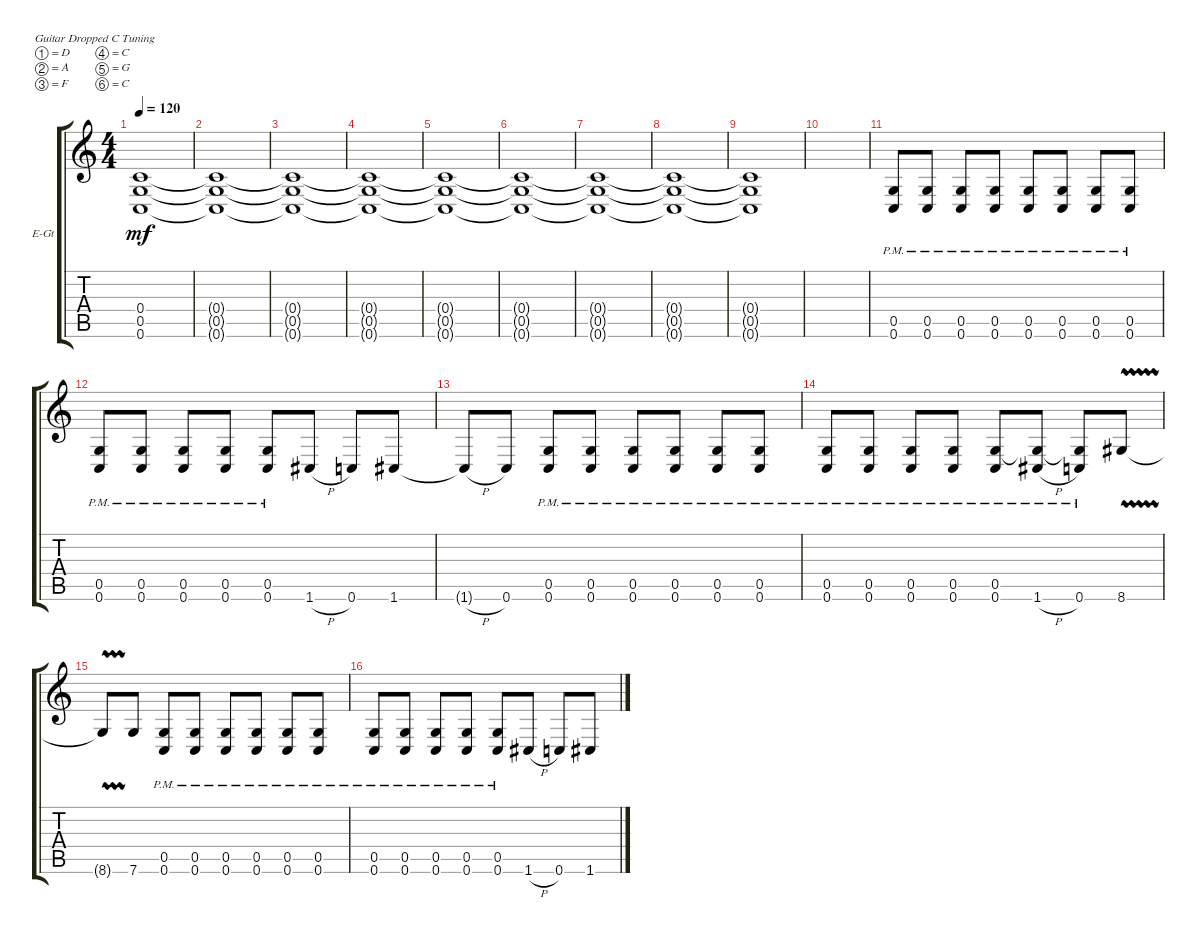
\defaultSystemsLayout 4
\bracketExtendMode groupsimilarinstruments
\firstSystemTrackNameOrientation horizontal
\otherSystemsTrackNameOrientation horizontal
\track ("Electric Guitar" "E-Gt") {instrument distortionguitar}
\staff {score tabs}
\tuning (D4 A3 F3 C3 G2 C2)
\ts (4 4)
\tempo 120
\clef g2
\ks c
(0.6 0.5 0.4).1{dy mf} |
(0.6{t} 0.5{t} 0.4{t}).1 |
(0.4{t} 0.5{t} 0.6{t}).1 |
(0.6{t} 0.5{t} 0.4{t}).1 |
(0.6{t} 0.5{t} 0.4{t}).1 |
(0.5{t} 0.6{t} 0.4{t}).1 |
(0.6{t} 0.5{t} 0.4{t}).1 |
(0.4{t} 0.5{t} 0.6{t}).1 |
(0.6{t} 0.5{t} 0.4{t}).1 |
|
(0.6{pm} 0.5{pm}).8 (0.5{pm} 0.6{pm}).8 (0.6{pm} 0.5{pm}).8 (0.5{pm} 0.6{pm}).8 (0.6{pm} 0.5{pm}).8 (0.5{pm} 0.6{pm}).8 (0.6{pm} 0.5{pm}).8 (0.6{pm} 0.5{pm}).8 |
(0.6{pm} 0.5{pm}).8 (0.6{pm} 0.5{pm}).8 (0.6{pm} 0.5{pm}).8 (0.6{pm} 0.5{pm}).8 (0.6{pm} 0.5{pm}).8 1.6{h}.8 0.6.8 1.6.8 |
1.6{h t}.8 0.6.8 (0.6{pm} 0.5{pm}).8 (0.5{pm} 0.6{pm}).8 (0.6{pm} 0.5{pm}).8 (0.5{pm} 0.6{pm}).8 (0.5{pm} 0.6{pm}).8 (0.6{pm} 0.5{pm}).8 |
(0.6{pm} 0.5{pm}).8 (0.6{pm} 0.5{pm}).8 (0.6{pm} 0.5{pm}).8 (0.6{pm} 0.5{pm}).8 (0.6{pm} 0.5{pm}).8 (1.6{h} 0.5{pm t}).8 (0.6 0.5{pm t}).8 8.6{vw}.8 |
8.6{vw t}.8 7.6.8 (0.6{pm} 0.5{pm}).8 (0.5{pm} 0.6{pm}).8 (0.6{pm} 0.5{pm}).8 (0.5{pm} 0.6{pm}).8 (0.5{pm} 0.6{pm}).8 (0.6{pm} 0.5{pm}).8 |
(0.6{pm} 0.5{pm}).8 (0.6{pm} 0.5{pm}).8 (0.6{pm} 0.5{pm}).8 (0.6{pm} 0.5{pm}).8 (0.6{pm} 0.5{pm}).8 1.6{h}.8 0.6.8 1.6.8
